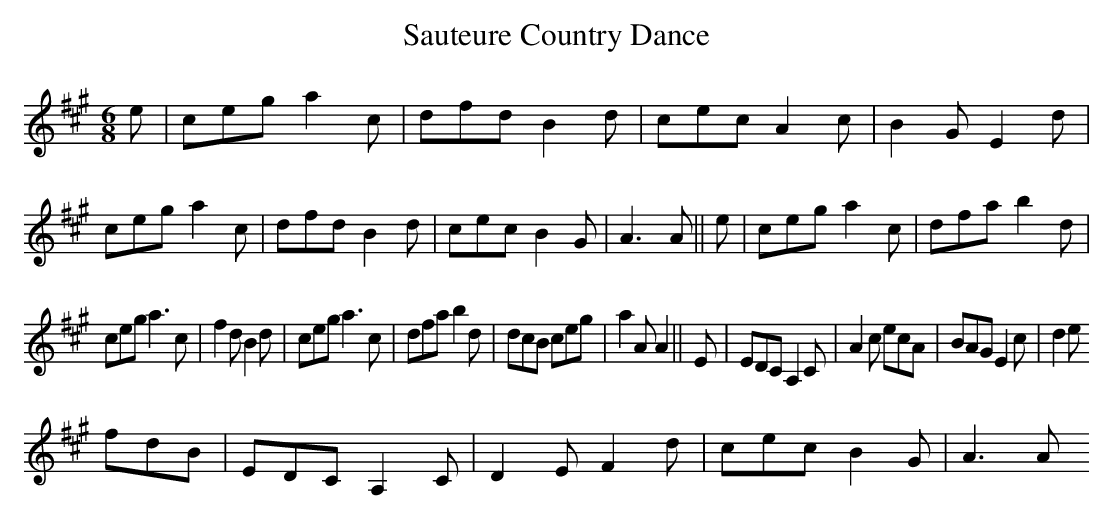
X:1
T:Sauteure Country Dance
M:6/8
L:1/8
K:A Major
e|cega2c|dfdB2d|cecA2c|B2GE2d|cega2c|dfdB2d|cecB2G|A3A||e|cega2c|dfab2d|
cega3c|f2dB2d|cega3c|dfab2d|dcB ceg|a2AA2||E |EDCA,2C|A2c ecA|BAGE2c|d2e
fdB|EDCA,2C|D2EF2d|cecB2G|A3A
